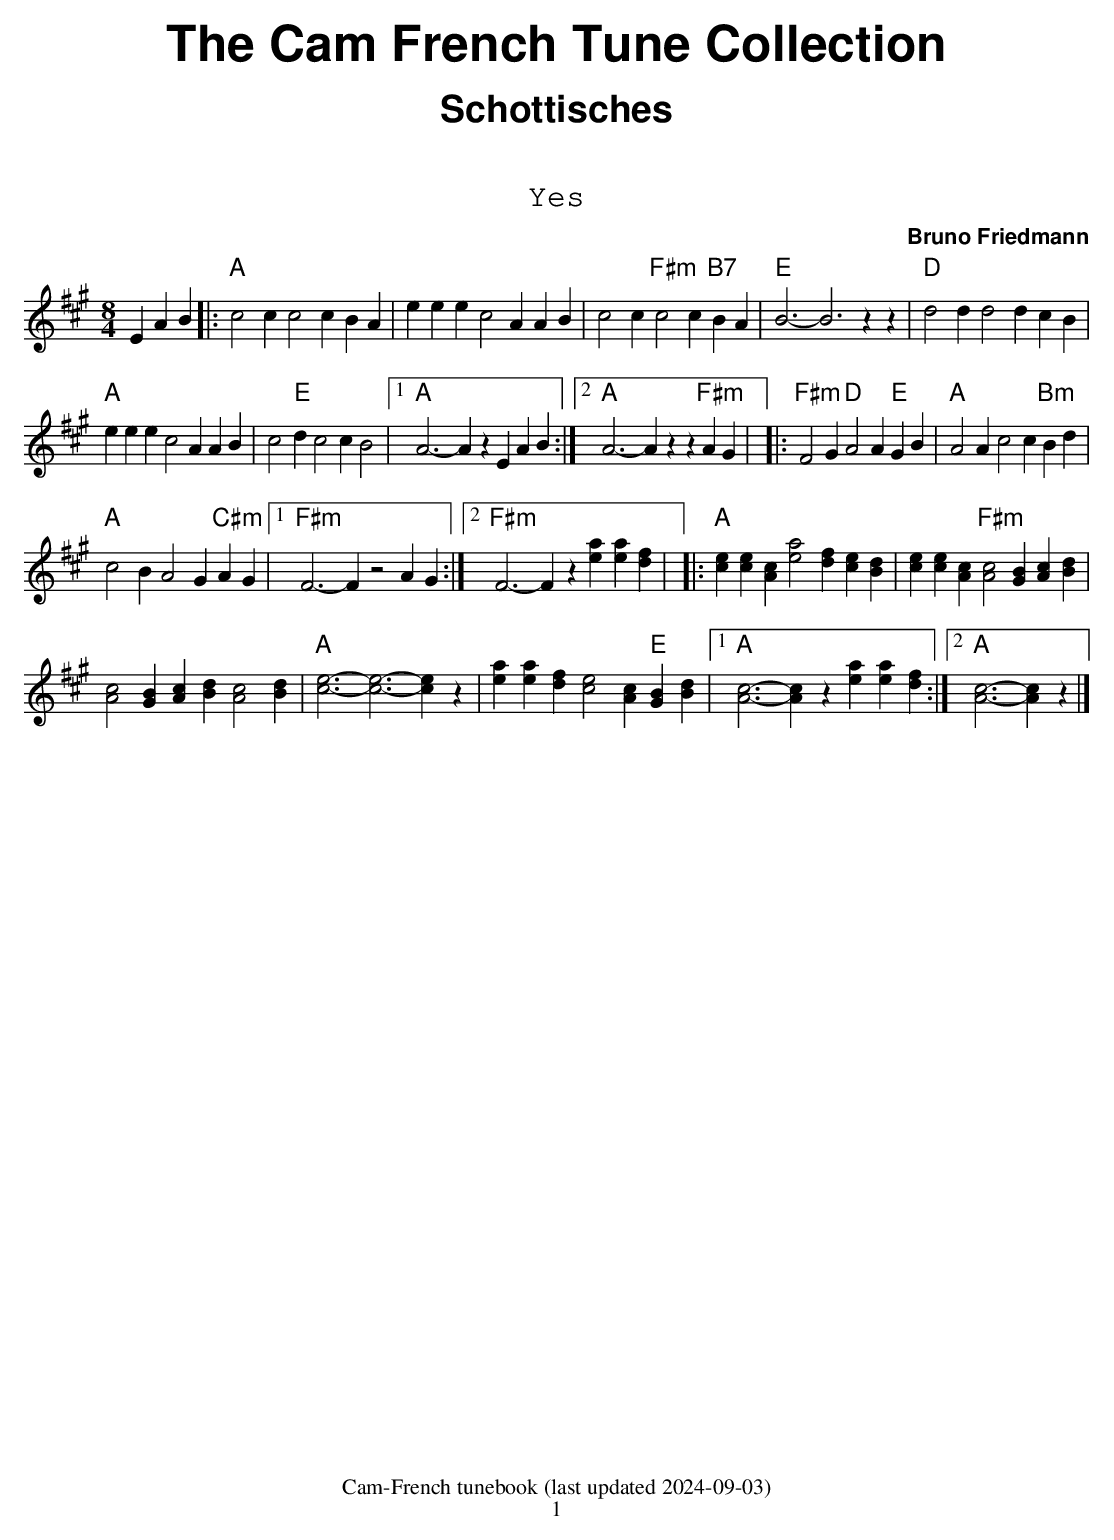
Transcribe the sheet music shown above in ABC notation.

X:1
T:Yes
C:Bruno Friedmann
M:8/4
L:1/4
K:Amaj
EAB|:"A"c2c c2c BA | eeec2A AB |\
c2c "F#m"c2c "B7"BA | "E"B3-B3 zz | "D"d2d d2d cB |
"A"eeec2A AB | c2 "E"dc2cB2 |1 "A"A3-A z EAB :|2 "A"A3-A zz "F#m"AG |\
|:"F#m"F2G "D"A2A "E"GB | "A"A2A c2c "Bm"Bd |
"A"c2BA2G"C#m"AG |1 "F#m"F3-F z2 AG :|2 "F#m"F3-F z [ea][ea][df]|\
|:"A"[ce][ce][Ac][e2a2][df][ce][Bd] | [ce][ce][Ac]"F#m"[A2c2][GB][Ac][Bd]|
[A2c2][GB][Ac][Bd][A2c2][Bd] | "A"[c3e3]-[c3e3]-[ce]z |\
[ea][ea][df][c2e2][Ac]"E"[GB][Bd] |1 "A"[A3c3]-[Ac]z[ea][ea][df] :|2 "A"[A3c3]-[Ac]z|]
